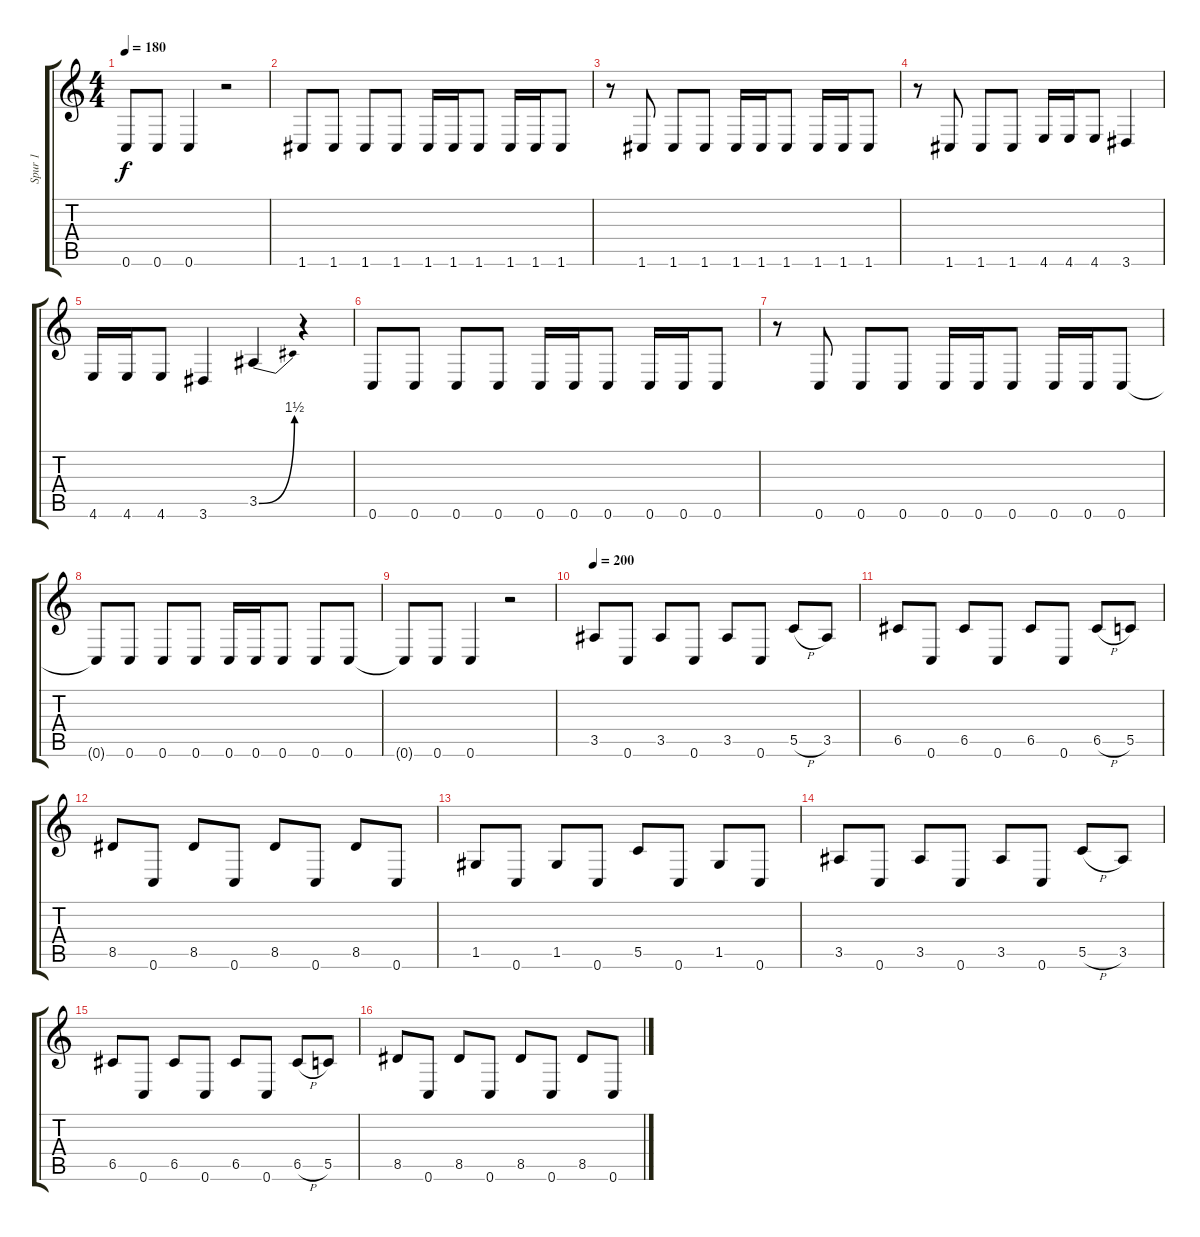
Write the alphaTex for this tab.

\track ("Spur 1" "Spur 1") {instrument distortionguitar}
\staff {score tabs}
\tuning (D4 A3 F3 C3 G2 C2) {hide}
\ts (4 4)
\tempo 180
\clef g2
\ks c
0.6{t}.8{dy f} 0.6.8 0.6.4 r.2 |
1.6.8 1.6.8 1.6.8 1.6.8 1.6.16 1.6.16 1.6.8 1.6.16 1.6.16 1.6.8 |
r.8 1.6.8 1.6.8 1.6.8 1.6.16 1.6.16 1.6.8 1.6.16 1.6.16 1.6.8 |
r.8 1.6.8 1.6.8 1.6.8 4.6.16 4.6.16 4.6.8 3.6.4 |
4.6.16 4.6.16 4.6.8 3.6.4 3.5{be (bend 0 0 60 6)}.4 r.4 |
0.6.8 0.6.8 0.6.8 0.6.8 0.6.16 0.6.16 0.6.8 0.6.16 0.6.16 0.6.8 |
r.8 0.6.8 0.6.8 0.6.8 0.6.16 0.6.16 0.6.8 0.6.16 0.6.16 0.6.8 |
0.6{t}.8 0.6.8 0.6.8 0.6.8 0.6.16 0.6.16 0.6.8 0.6.8 0.6.8 |
0.6{t}.8 0.6.8 0.6.4 r.2 |
\tempo 200
3.5.8 0.6.8 3.5.8 0.6.8 3.5.8 0.6.8 5.5{h}.8 3.5.8 |
6.5.8 0.6.8 6.5.8 0.6.8 6.5.8 0.6.8 6.5{h}.8 5.5.8 |
8.5.8 0.6.8 8.5.8 0.6.8 8.5.8 0.6.8 8.5.8 0.6.8 |
1.5.8 0.6.8 1.5.8 0.6.8 5.5.8 0.6.8 1.5.8 0.6.8 |
3.5.8 0.6.8 3.5.8 0.6.8 3.5.8 0.6.8 5.5{h}.8 3.5.8 |
6.5.8 0.6.8 6.5.8 0.6.8 6.5.8 0.6.8 6.5{h}.8 5.5.8 |
8.5.8 0.6.8 8.5.8 0.6.8 8.5.8 0.6.8 8.5.8 0.6.8
